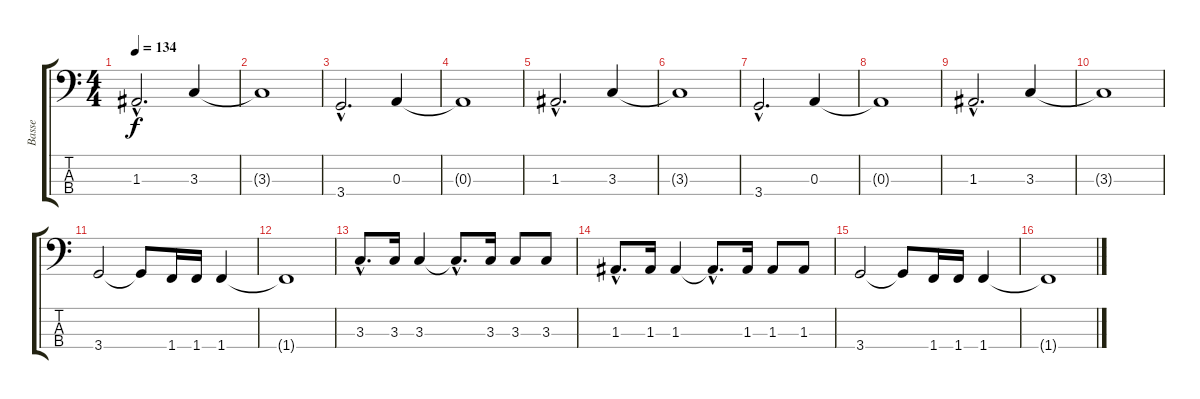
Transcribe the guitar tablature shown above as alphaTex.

\track ("Basse" "Basse") {instrument electricbasspick}
\staff {score tabs}
\tuning (G2 D2 A1 E1) {hide}
\ts (4 4)
\tempo 134
\clef f4
\ks c
1.3{hac}.2{d dy f} 3.3.4 |
3.3{t}.1 |
3.4{hac}.2{d} 0.3.4 |
0.3{t}.1 |
1.3{hac}.2{d} 3.3.4 |
3.3{t}.1 |
3.4{hac}.2{d} 0.3.4 |
0.3{t}.1 |
1.3{hac}.2{d} 3.3.4 |
3.3{t}.1 |
3.4.2 3.4{t}.8 1.4.16 1.4.16 1.4.4 |
1.4{t}.1 |
3.3{hac}.8{d} 3.3.16 3.3.4 3.3{hac t}.8{d} 3.3.16 3.3.8 3.3.8 |
1.3{hac}.8{d} 1.3.16 1.3.4 1.3{hac t}.8{d} 1.3.16 1.3.8 1.3.8 |
3.4.2 3.4{t}.8 1.4.16 1.4.16 1.4.4 |
1.4{t}.1
